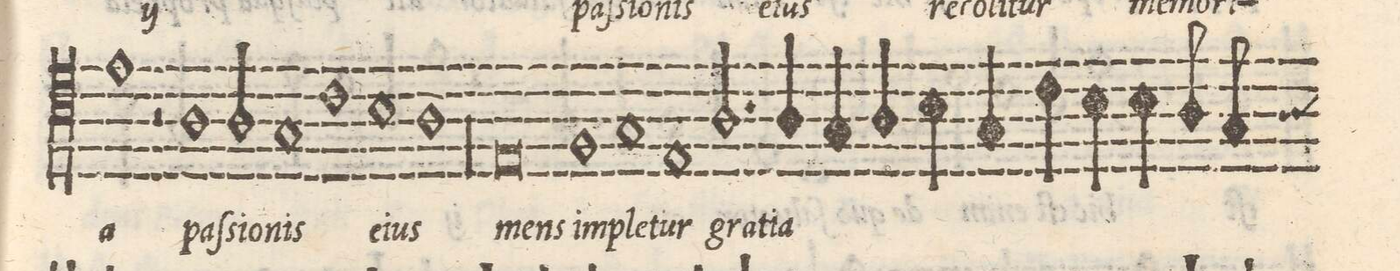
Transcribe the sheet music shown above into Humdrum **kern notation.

**kern	**text
*I"TENOR	*
*clefC4	*
*k[]	*
*met(C|)	*
*M2/1	*
1e	-a
=26-	=26-
2r	.
1A	paſ-
2A/	-si-
=27-	=27-
1G	-o-
1c	-nis
=28-	=28-
1B	e-
1A	-ius
=29-	=29-
00r	.
=30-	=30-
=31-	=31-
0E	mens
=32-	=32-
1F	im-
1G	-ple-
=33-	=33-
1E	-tur
2.A/	gra-
4A/	-ti-
=34-	=34-
4G/	-a
4A/	.
4B\	.
4G/	.
4c\	.
4B\	.
4B\	.
8A/	.
8G/	.
*custos:A	*
=35-	=35-
*-	*-
